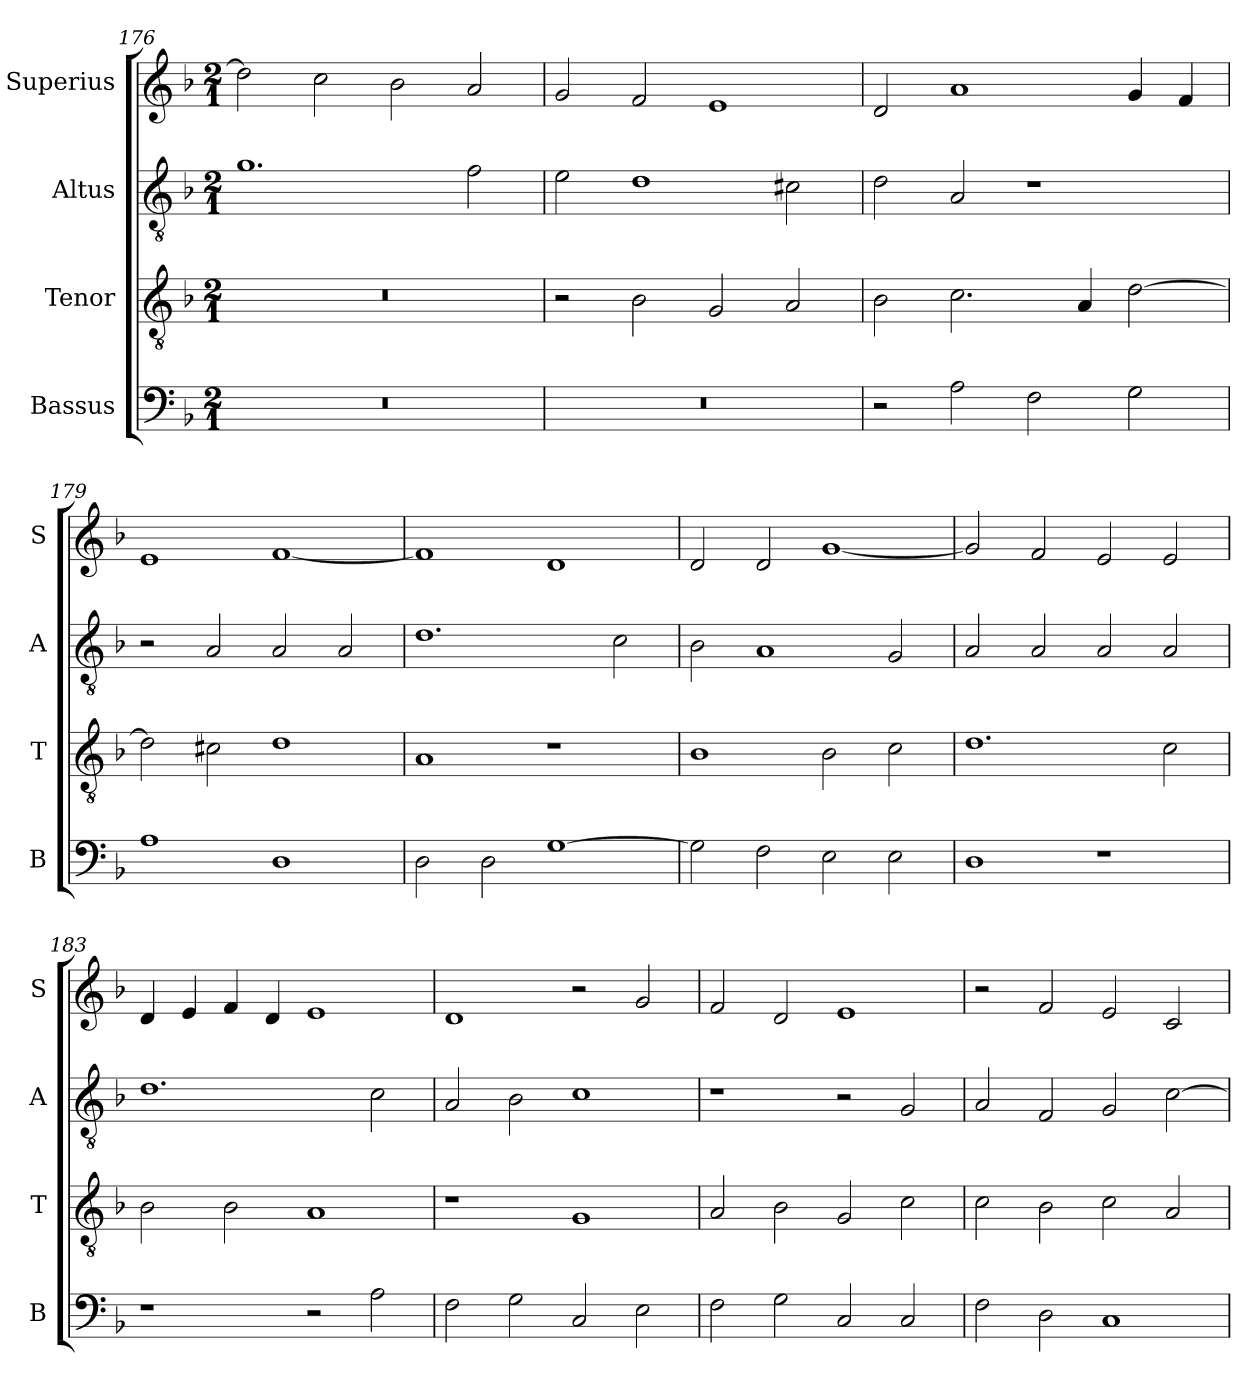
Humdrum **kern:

**kern	**kern	**kern	**kern
*part4	*part3	*part2	*part1
*staff4	*staff3	*staff2	*staff1
*I"Bassus	*I"Tenor	*I"Altus	*I"Superius
*I'B	*I'T	*I'A	*I'S
*clefF4	*clefGv2	*clefGv2	*clefG2
*k[b-]	*k[b-]	*k[b-]	*k[b-]
*F:	*F:	*F:	*F:
*M2/1	*M2/1	*M2/1	*M2/1
=176	=176	=176	=176
0r	0r	1.g	2dd]
.	.	.	2cc
.	.	.	2b-
.	.	2f	2a
=177	=177	=177	=177
0r	2r	2e	2g
.	2B-	1d	2f
.	2G	.	1e
.	2A	2c#X	.
=178	=178	=178	=178
2r	2B-	2d	2d
2A	2.c	2A	1a
2F	.	1r	.
.	4A	.	.
2G	[2d	.	4g
.	.	.	4f
=179	=179	=179	=179
1A	2d]	2r	1e
.	2c#X	2A	.
1D	1d	2A	[1f
.	.	2A	.
=180	=180	=180	=180
2D	1A	1.d	1f]
2D	.	.	.
[1G	1r	.	1d
.	.	2c	.
=181	=181	=181	=181
2G]	1B-	2B-	2d
2F	.	1A	2d
2E	2B-	.	[1g
2E	2c	2G	.
=182	=182	=182	=182
1D	1.d	2A	2g]
.	.	2A	2f
1r	.	2A	2e
.	2c	2A	2e
=183	=183	=183	=183
1r	2B-	1.d	4d
.	.	.	4e
.	2B-	.	4f
.	.	.	4d
2r	1A	.	1e
2A	.	2c	.
=184	=184	=184	=184
2F	1r	2A	1d
2G	.	2B-	.
2C	1G	1c	2r
2E	.	.	2g
=185	=185	=185	=185
2F	2A	1r	2f
2G	2B-	.	2d
2C	2G	2r	1e
2C	2c	2G	.
=186	=186	=186	=186
2F	2c	2A	2r
2D	2B-	2F	2f
1C	2c	2G	2e
.	2A	[2c	2c
=	=	=	=
*-	*-	*-	*-
